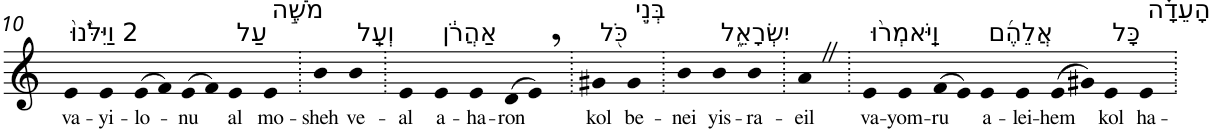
**kern	**text
*part1	*part1
*staff1	*staff1
*I"Piano	*
*I'Pno	*
!!LO:PB:g=z
*clefG2	*
*k[]	*
=10	=10
!LO:TX:a:t=2 וַיִּלֹּ֙נוּ֙	!
!	!LO:LY:b
4e	va-
!	!LO:LY:b
4e	-yi-
!	!LO:LY:b
(>8e	-lo-
8f)	.
!	!LO:LY:b
(>8e	-nu
8f)	.
!LO:TX:a:t=עַל	!
!	!LO:LY:b
4e	al
!LO:TX:a:t=מֹשֶׁ֣ה	!
!	!LO:LY:b
4e	mo-
=11.	=11.
!	!LO:LY:b
4b	-sheh
!LO:TX:a:t=וְעַֽל	!
!	!LO:LY:b
4b	ve-
=12.	=12.
!	!LO:LY:b
4e	-al
!LO:TX:a:t=אַהֲרֹ֔ן	!
!	!LO:LY:b
4e	a-
!	!LO:LY:b
4e	-ha-
!	!LO:LY:b
(>8d	-ron
8e,)	.
=13.	=13.
!LO:TX:a:t=כֹּ֖ל	!
!	!LO:LY:b
4g#X	kol
!LO:TX:a:t=בְּנֵ֣י	!
!	!LO:LY:b
4g#	be-
=14.	=14.
!	!LO:LY:b
4b	-nei
!LO:TX:a:t=יִשְׂרָאֵ֑ל	!
!	!LO:LY:b
4b	yis-
!	!LO:LY:b
4b	-ra-
=15.	=15.
!	!LO:LY:b
4aZ	-eil
=16.	=16.
!LO:TX:a:t=וַֽיֹּאמְר֨וּ	!
!	!LO:LY:b
4e	va-
!	!LO:LY:b
4e	-yom-
!	!LO:LY:b
(>8f	-ru
8e)	.
!LO:TX:a:t=אֲלֵהֶ֜ם	!
!	!LO:LY:b
4e	a-
!	!LO:LY:b
4e	-lei-
!	!LO:LY:b
(>8e	-hem
8g#X)	.
!LO:TX:a:t=כָּל	!
!	!LO:LY:b
4e	kol
!LO:TX:a:t=הָעֵדָ֗ה	!
!	!LO:LY:b
4e	ha-
=.	=.
*-	*-
